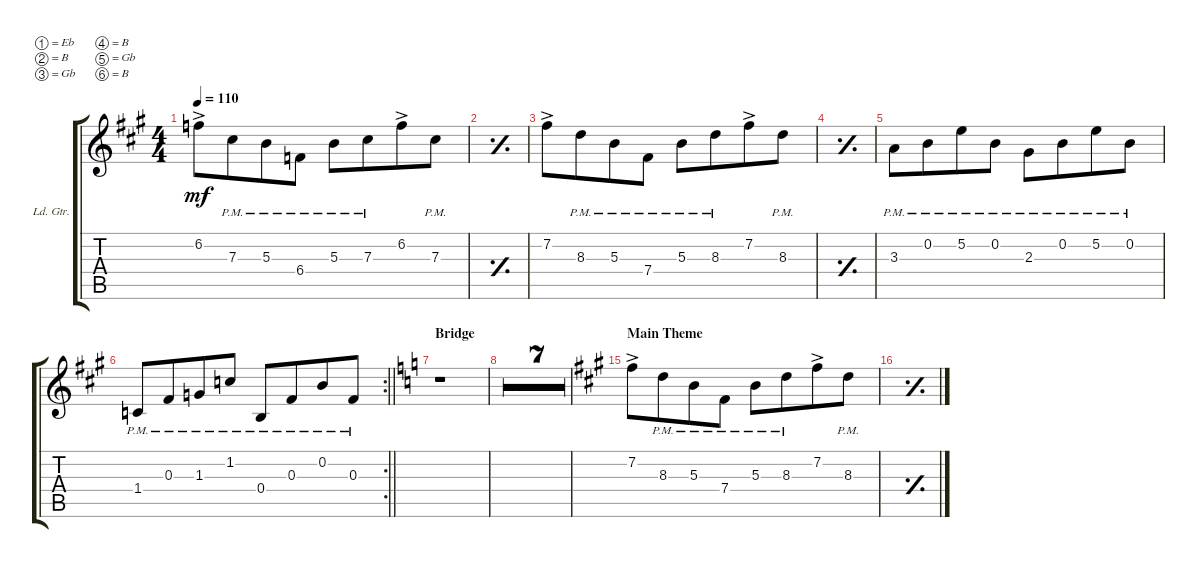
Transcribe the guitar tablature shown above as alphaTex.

\defaultSystemsLayout 4
\bracketExtendMode groupsimilarinstruments
\firstSystemTrackNameOrientation horizontal
\otherSystemsTrackNameOrientation horizontal
\track ("Lead Guitar" "Ld. Gtr.") {multiBarRest instrument distortionguitar}
\staff {score tabs}
\tuning (Eb4 B3 Gb3 B2 Gb2 B1)
\ts (4 4)
\tempo 110
\clef g2
\ks f#minor
6.2{ac}.8{dy mf beam merge} 7.3{pm}.8{beam merge} 5.3{pm}.8{beam merge} 6.4{pm}.8 5.3{pm}.8{beam merge} 7.3{pm}.8{beam merge} 6.2{ac}.8{beam merge} 7.3{pm}.8 |
\simile simple
|
\simile none
7.2{ac}.8{beam merge} 8.3{pm}.8{beam merge} 5.3{pm}.8{beam merge} 7.4{pm}.8 5.3{pm}.8{beam merge} 8.3{pm}.8{beam merge} 7.2{ac}.8{beam merge} 8.3{pm}.8 |
\simile simple
|
\simile none
3.3{pm}.8{beam merge} 0.2{pm}.8{beam merge} 5.2{pm}.8{beam merge} 0.2{pm}.8 2.3{pm}.8{beam merge} 0.2{pm}.8{beam merge} 5.2{pm}.8{beam merge} 0.2{pm}.8 |
\rc 2
\barLineRight lightlight
1.4{pm}.8{beam merge} 0.3{pm}.8{beam merge} 1.3{pm}.8{beam merge} 1.2{pm}.8 0.4{pm}.8{beam merge} 0.3{pm}.8{beam merge} 0.2{pm}.8{beam merge} 0.3{pm}.8 |
\section ("" "Bridge")
\ks aminor
r.1 |
r.1 |
r.1 |
r.1 |
r.1 |
r.1 |
r.1 |
\barLineRight lightlight
r.1 |
\section ("" "Main Theme")
\ks a
7.2{ac}.8{beam merge} 8.3{pm}.8{beam merge} 5.3{pm}.8{beam merge} 7.4{pm}.8 5.3{pm}.8{beam merge} 8.3{pm}.8{beam merge} 7.2{ac}.8{beam merge} 8.3{pm}.8 |
\simile simple
